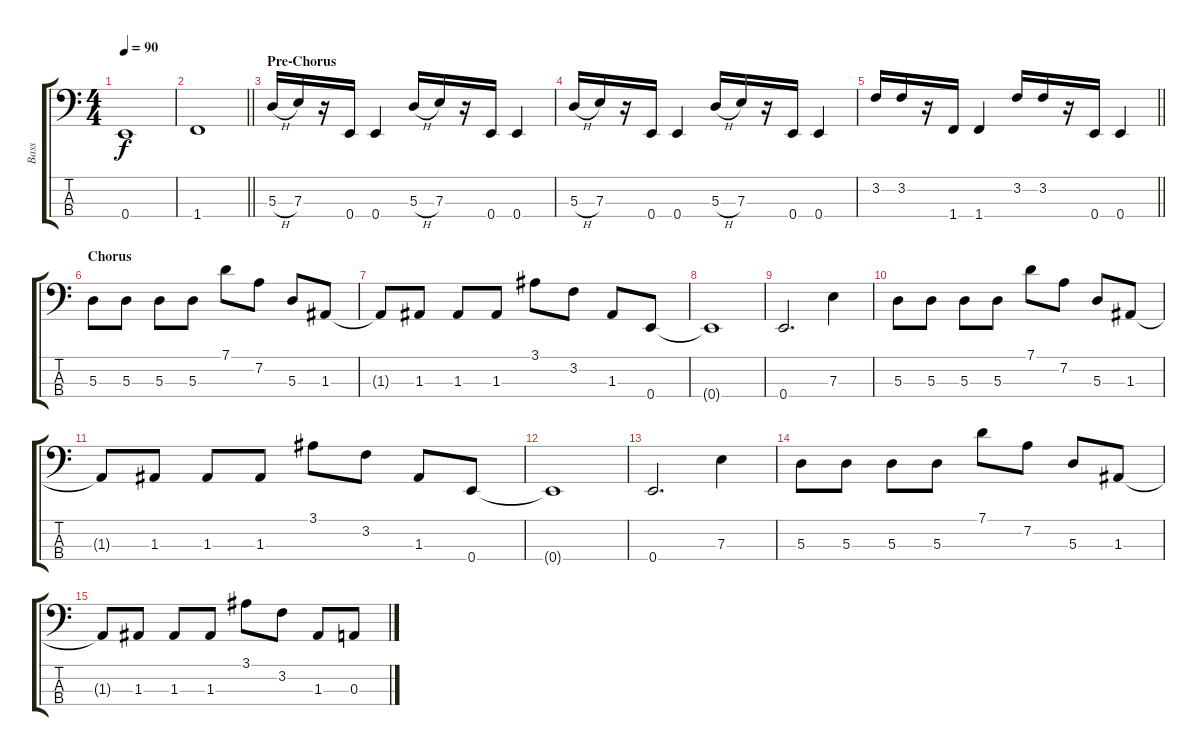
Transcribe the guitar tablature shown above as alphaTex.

\track ("Bass" "Bass") {instrument electricbassfinger}
\staff {score tabs}
\tuning (G2 D2 A1 E1) {hide}
\ts (4 4)
\tempo 90
\clef f4
\ks c
0.4.1{dy f} |
\barLineRight lightlight
1.4.1 |
\section ("" "Pre-Chorus")
5.3{h}.16 7.3.16 r.16 0.4.16 0.4.4 5.3{h}.16 7.3.16 r.16 0.4.16 0.4.4 |
5.3{h}.16 7.3.16 r.16 0.4.16 0.4.4 5.3{h}.16 7.3.16 r.16 0.4.16 0.4.4 |
\barLineRight lightlight
3.2.16 3.2.16 r.16 1.4.16 1.4.4 3.2.16 3.2.16 r.16 0.4.16 0.4.4 |
\section ("" "Chorus")
5.3.8 5.3.8 5.3.8 5.3.8 7.1.8 7.2.8 5.3.8 1.3.8 |
1.3{t}.8 1.3.8 1.3.8 1.3.8 3.1.8 3.2.8 1.3.8 0.4.8 |
0.4{t}.1 |
0.4.2{d} 7.3.4 |
5.3.8 5.3.8 5.3.8 5.3.8 7.1.8 7.2.8 5.3.8 1.3.8 |
1.3{t}.8 1.3.8 1.3.8 1.3.8 3.1.8 3.2.8 1.3.8 0.4.8 |
0.4{t}.1 |
0.4.2{d} 7.3.4 |
5.3.8 5.3.8 5.3.8 5.3.8 7.1.8 7.2.8 5.3.8 1.3.8 |
1.3{t}.8 1.3.8 1.3.8 1.3.8 3.1.8 3.2.8 1.3.8 0.3.8
